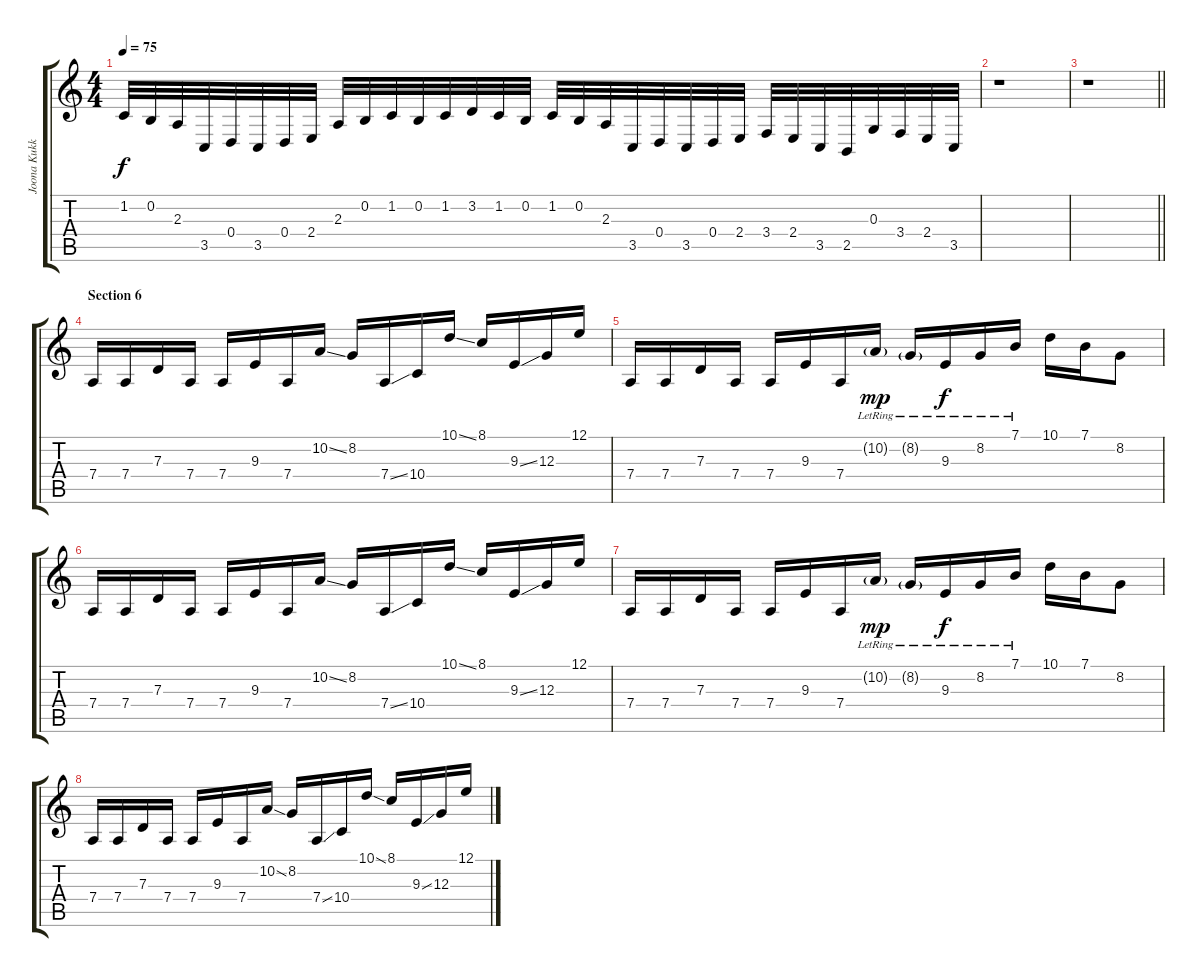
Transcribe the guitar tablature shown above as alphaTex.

\track ("Joona Kukkola (choir pad)" "Joona Kukk") {instrument pad4choir}
\staff {score tabs}
\tuning (E4 B3 G3 D3 A2 E2) {hide}
\ts (4 4)
\tempo 75
\clef g2
\ks aminor
1.2.32{dy f volume 0} 0.2.32 2.3.32 3.5.32 0.4.32 3.5.32 0.4.32 2.4.32 2.3.32 0.2.32 1.2.32 0.2.32 1.2.32 3.2.32 1.2.32 0.2.32 1.2.32 0.2.32 2.3.32 3.5.32 0.4.32 3.5.32 0.4.32 2.4.32 3.4.32 2.4.32 3.5.32 2.5.32 0.3.32 3.4.32 2.4.32 3.5.32 |
r.1 |
\barLineRight lightlight
r.1 |
\section ("" "Section 6")
7.4.16{volume 10 instrument pad4choir} 7.4.16 7.3.16 7.4.16 7.4.16 9.3.16 7.4.16 10.2{ss}.16 8.2.16 7.4{ss}.16 10.4.16 10.1{ss}.16 8.1.16 9.3{ss}.16 12.3.16 12.1.16 |
7.4.16 7.4.16 7.3.16 7.4.16 7.4.16 9.3.16 7.4.16 10.2{g lr}.16{dy mp} 8.2{g lr}.16 9.3{lr}.16{dy f} 8.2{lr}.16 7.1{lr}.16 10.1.16 7.1.16 8.2.8 |
7.4.16 7.4.16 7.3.16 7.4.16 7.4.16 9.3.16 7.4.16 10.2{ss}.16 8.2.16 7.4{ss}.16 10.4.16 10.1{ss}.16 8.1.16 9.3{ss}.16 12.3.16 12.1.16 |
7.4.16 7.4.16 7.3.16 7.4.16 7.4.16 9.3.16 7.4.16 10.2{g lr}.16{dy mp} 8.2{g lr}.16 9.3{lr}.16{dy f} 8.2{lr}.16 7.1{lr}.16 10.1.16 7.1.16 8.2.8 |
7.4.16 7.4.16 7.3.16 7.4.16 7.4.16 9.3.16 7.4.16 10.2{ss}.16 8.2.16 7.4{ss}.16 10.4.16 10.1{ss}.16 8.1.16 9.3{ss}.16 12.3.16 12.1.16
